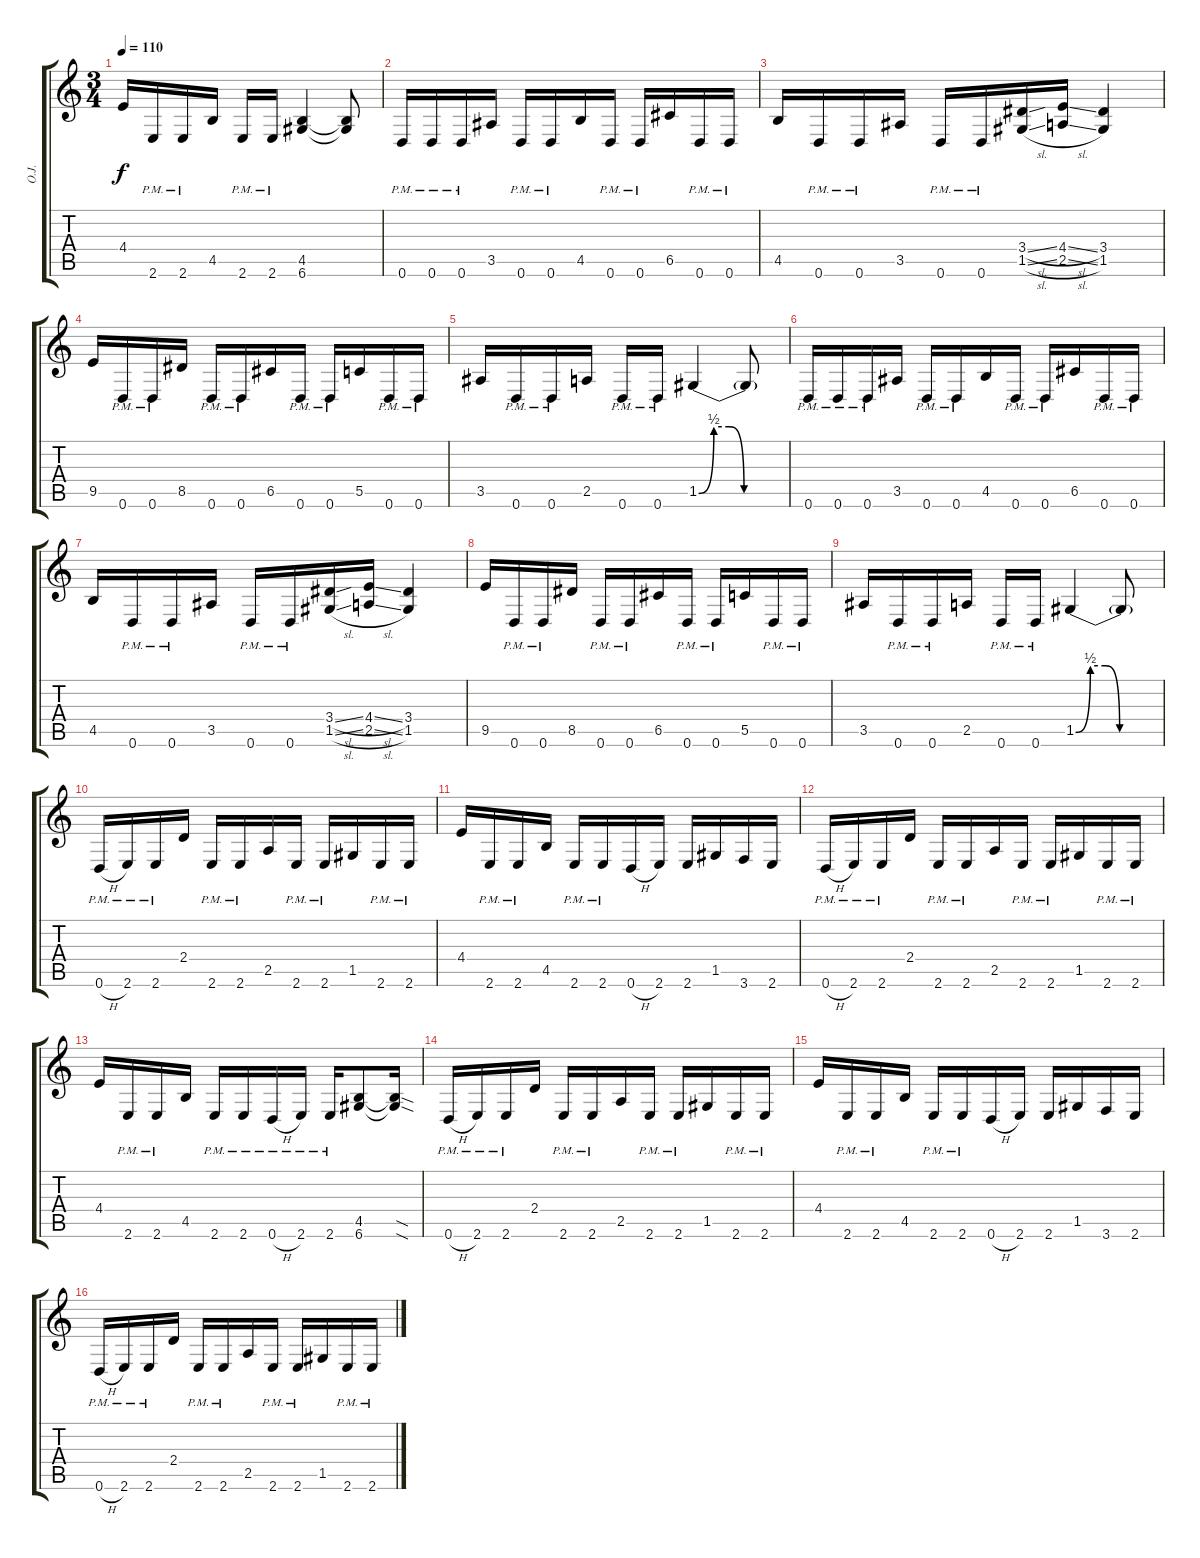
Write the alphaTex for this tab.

\track ("O.J." "O.J.") {instrument distortionguitar}
\staff {score tabs}
\tuning (D4 A3 F3 C3 G2 D2) {hide}
\ts (3 4)
\tempo 110
\clef g2
\ks c
4.4.16{dy f} 2.6{pm}.16 2.6{pm}.16 4.5.16 2.6{pm}.16 2.6{pm}.16 (4.5 6.6).4 (4.5{t} 6.6{t}).8 |
0.6{pm}.16 0.6{pm}.16 0.6{pm}.16 3.5.16 0.6{pm}.16 0.6{pm}.16 4.5.16 0.6{pm}.16 0.6{pm}.16 6.5.16 0.6{pm}.16 0.6{pm}.16 |
4.5.16 0.6{pm}.16 0.6{pm}.16 3.5.16 0.6{pm}.16 0.6{pm}.16 (3.4{sl} 1.5{sl}).16 (4.4{sl} 2.5{sl}).16 (3.4 1.5).4 |
9.5.16 0.6{pm}.16 0.6{pm}.16 8.5.16 0.6{pm}.16 0.6{pm}.16 6.5.16 0.6{pm}.16 0.6{pm}.16 5.5.16 0.6{pm}.16 0.6{pm}.16 |
3.5.16 0.6{pm}.16 0.6{pm}.16 2.5.16 0.6{pm}.16 0.6{pm}.16 1.5{be (custom 0 0 10 2 20 2 30 0 60 0)}.4 1.5{t}.8 |
0.6{pm}.16 0.6{pm}.16 0.6{pm}.16 3.5.16 0.6{pm}.16 0.6{pm}.16 4.5.16 0.6{pm}.16 0.6{pm}.16 6.5.16 0.6{pm}.16 0.6{pm}.16 |
4.5.16 0.6{pm}.16 0.6{pm}.16 3.5.16 0.6{pm}.16 0.6{pm}.16 (3.4{sl} 1.5{sl}).16 (4.4{sl} 2.5{sl}).16 (3.4 1.5).4 |
9.5.16 0.6{pm}.16 0.6{pm}.16 8.5.16 0.6{pm}.16 0.6{pm}.16 6.5.16 0.6{pm}.16 0.6{pm}.16 5.5.16 0.6{pm}.16 0.6{pm}.16 |
3.5.16 0.6{pm}.16 0.6{pm}.16 2.5.16 0.6{pm}.16 0.6{pm}.16 1.5{be (custom 0 0 10 2 20 2 30 0 60 0)}.4 1.5{t}.8 |
0.6{h pm}.16 2.6{pm}.16 2.6{pm}.16 2.4.16 2.6{pm}.16 2.6{pm}.16 2.5.16 2.6{pm}.16 2.6{pm}.16 1.5.16 2.6{pm}.16 2.6{pm}.16 |
4.4.16 2.6{pm}.16 2.6{pm}.16 4.5.16 2.6{pm}.16 2.6{pm}.16 0.6{h}.16 2.6.16 2.6.16 1.5.16 3.6.16 2.6.16 |
0.6{h pm}.16 2.6{pm}.16 2.6{pm}.16 2.4.16 2.6{pm}.16 2.6{pm}.16 2.5.16 2.6{pm}.16 2.6{pm}.16 1.5.16 2.6{pm}.16 2.6{pm}.16 |
4.4.16 2.6{pm}.16 2.6{pm}.16 4.5.16 2.6{pm}.16 2.6{pm}.16 0.6{h pm}.16 2.6{pm}.16 2.6{pm}.16 (4.5 6.6).8 (4.5{sod t} 6.6{sod t}).16 |
0.6{h pm}.16 2.6{pm}.16 2.6{pm}.16 2.4.16 2.6{pm}.16 2.6{pm}.16 2.5.16 2.6{pm}.16 2.6{pm}.16 1.5.16 2.6{pm}.16 2.6{pm}.16 |
4.4.16 2.6{pm}.16 2.6{pm}.16 4.5.16 2.6{pm}.16 2.6{pm}.16 0.6{h}.16 2.6.16 2.6.16 1.5.16 3.6.16 2.6.16 |
0.6{h pm}.16 2.6{pm}.16 2.6{pm}.16 2.4.16 2.6{pm}.16 2.6{pm}.16 2.5.16 2.6{pm}.16 2.6{pm}.16 1.5.16 2.6{pm}.16 2.6{pm}.16
